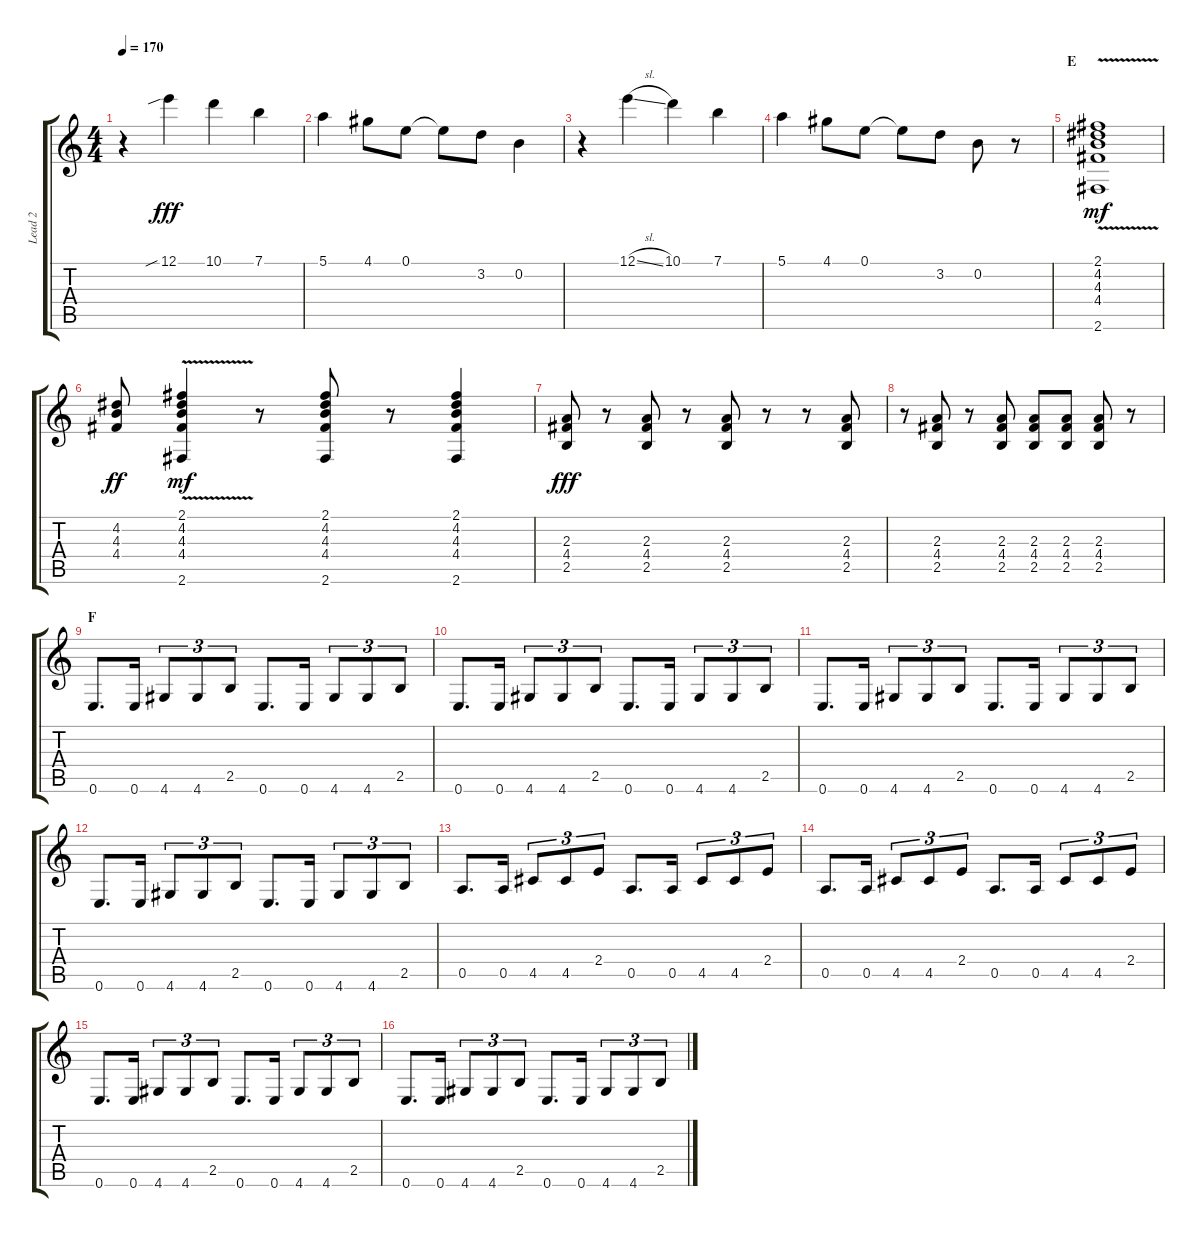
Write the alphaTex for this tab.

\track ("Lead 2" "Lead 2") {instrument acousticguitarnylon}
\staff {score tabs}
\tuning (E4 B3 G3 D3 A2 E2) {hide}
\ts (4 4)
\tempo 170
\clef g2
\ks c
r.4{dy fff} 12.1{sib}.4 10.1.4 7.1.4 |
5.1.4 4.1.8 0.1.8 0.1{t}.8 3.2.8 0.2.4 |
r.4 12.1{sl}.4 10.1.4 7.1.4 |
5.1.4 4.1.8 0.1.8 0.1{t}.8 3.2.8 0.2.8 r.8 |
\section ("" "E")
(2.1{v} 4.2{v} 4.3 4.4 2.6).1{dy mf instrument electricguitarclean} |
(4.2 4.3 4.4).8{dy ff} (2.1{v} 4.2{v} 4.3 4.4 2.6).4{dy mf instrument electricguitarclean} r.8 (2.1 4.2 4.3 4.4 2.6).8 r.8 (2.1 4.2 4.3 4.4 2.6).4 |
(2.3 4.4 2.5).8{dy fff} r.8 (2.3 4.4 2.5).8 r.8 (2.3 4.4 2.5).8 r.8 r.8 (2.3 4.4 2.5).8 |
r.8 (2.3 4.4 2.5).8 r.8 (2.3 4.4 2.5).8 (2.3 4.4 2.5).8 (2.3 4.4 2.5).8 (2.3 4.4 2.5).8 r.8 |
\section ("" "F")
0.6.8{d} 0.6.16 4.6.8{tu (3 2)} 4.6.8{tu (3 2)} 2.5.8{tu (3 2)} 0.6.8{d} 0.6.16 4.6.8{tu (3 2)} 4.6.8{tu (3 2)} 2.5.8{tu (3 2)} |
0.6.8{d} 0.6.16 4.6.8{tu (3 2)} 4.6.8{tu (3 2)} 2.5.8{tu (3 2)} 0.6.8{d} 0.6.16 4.6.8{tu (3 2)} 4.6.8{tu (3 2)} 2.5.8{tu (3 2)} |
0.6.8{d} 0.6.16 4.6.8{tu (3 2)} 4.6.8{tu (3 2)} 2.5.8{tu (3 2)} 0.6.8{d} 0.6.16 4.6.8{tu (3 2)} 4.6.8{tu (3 2)} 2.5.8{tu (3 2)} |
0.6.8{d} 0.6.16 4.6.8{tu (3 2)} 4.6.8{tu (3 2)} 2.5.8{tu (3 2)} 0.6.8{d} 0.6.16 4.6.8{tu (3 2)} 4.6.8{tu (3 2)} 2.5.8{tu (3 2)} |
0.5.8{d} 0.5.16 4.5.8{tu (3 2)} 4.5.8{tu (3 2)} 2.4.8{tu (3 2)} 0.5.8{d} 0.5.16 4.5.8{tu (3 2)} 4.5.8{tu (3 2)} 2.4.8{tu (3 2)} |
0.5.8{d} 0.5.16 4.5.8{tu (3 2)} 4.5.8{tu (3 2)} 2.4.8{tu (3 2)} 0.5.8{d} 0.5.16 4.5.8{tu (3 2)} 4.5.8{tu (3 2)} 2.4.8{tu (3 2)} |
0.6.8{d} 0.6.16 4.6.8{tu (3 2)} 4.6.8{tu (3 2)} 2.5.8{tu (3 2)} 0.6.8{d} 0.6.16 4.6.8{tu (3 2)} 4.6.8{tu (3 2)} 2.5.8{tu (3 2)} |
0.6.8{d} 0.6.16 4.6.8{tu (3 2)} 4.6.8{tu (3 2)} 2.5.8{tu (3 2)} 0.6.8{d} 0.6.16 4.6.8{tu (3 2)} 4.6.8{tu (3 2)} 2.5.8{tu (3 2)}
